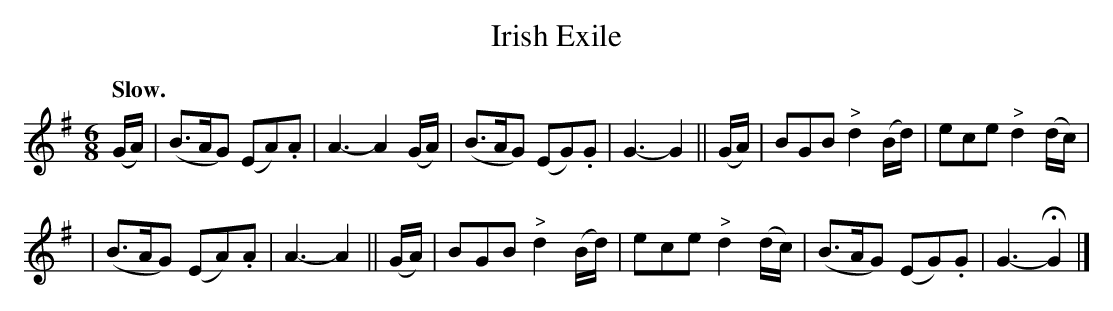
X:1
T: Irish Exile
Q: "Slow."
M: 6/8
L: 1/8
K: G
(G/A/) \
| (B>AG) (EA).A | A3-A2(G/A/) \
| (B>AG) (EG).G | G3-G2 || (G/A/) \
| BGB "^>"d2(B/d/) | ece "^>"d2(d/c/) |
| (B>AG) (EA).A | A3-A2 || (G/A/) \
| BGB "^>"d2(B/d/) | ece "^>"d2(d/c/) \
| (B>AG) (EG).G | G3-HG2 |]
